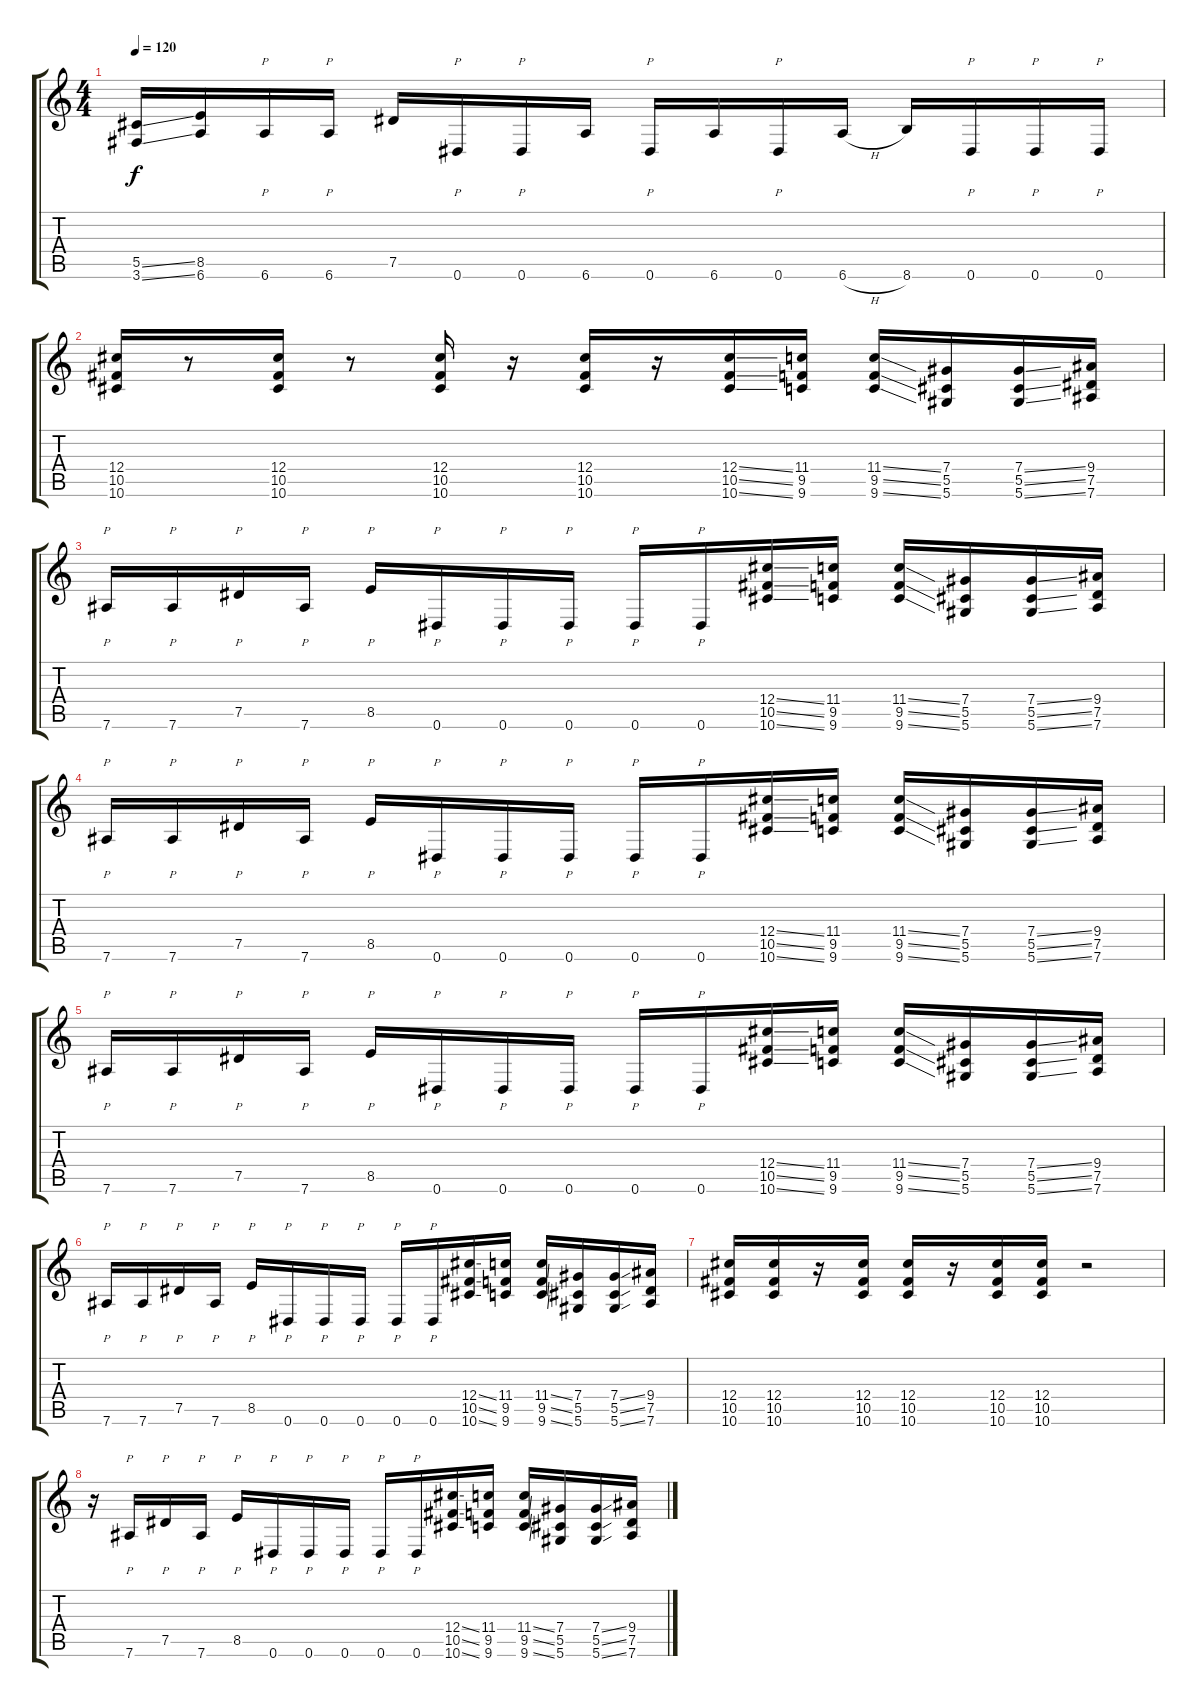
\track "" {instrument distortionguitar}
\staff {score tabs}
\tuning (Eb4 Bb3 Gb3 Db3 Ab2 Eb2) {hide}
\ts (4 4)
\tempo 120
\clef g2
\ks c
(5.5{ss} 3.6{ss}).16{dy f} (8.5 6.6).16 6.6.16{p} 6.6.16{p} 7.5.16 0.6.16{p} 0.6.16{p} 6.6.16 0.6.16{p} 6.6.16 0.6.16{p} 6.6{h}.16 8.6.16 0.6.16{p} 0.6.16{p} 0.6.16{p} |
(12.4 10.5 10.6).16 r.8 (12.4 10.5 10.6).16 r.8 (12.4 10.5 10.6).16 r.16 (12.4 10.5 10.6).16 r.16 (12.4{ss} 10.5{ss} 10.6{ss}).16 (11.4 9.5 9.6).16 (11.4{ss} 9.5{ss} 9.6{ss}).16 (7.4 5.5 5.6).16 (7.4{ss} 5.5{ss} 5.6{ss}).16 (9.4 7.5 7.6).16 |
7.6.16{p} 7.6.16{p} 7.5.16{p} 7.6.16{p} 8.5.16{p} 0.6.16{p} 0.6.16{p} 0.6.16{p} 0.6.16{p} 0.6.16{p} (12.4{ss} 10.5{ss} 10.6{ss}).16 (11.4 9.5 9.6).16 (11.4{ss} 9.5{ss} 9.6{ss}).16 (7.4 5.5 5.6).16 (7.4{ss} 5.5{ss} 5.6{ss}).16 (9.4 7.5 7.6).16 |
7.6.16{p} 7.6.16{p} 7.5.16{p} 7.6.16{p} 8.5.16{p} 0.6.16{p} 0.6.16{p} 0.6.16{p} 0.6.16{p} 0.6.16{p} (12.4{ss} 10.5{ss} 10.6{ss}).16 (11.4 9.5 9.6).16 (11.4{ss} 9.5{ss} 9.6{ss}).16 (7.4 5.5 5.6).16 (7.4{ss} 5.5{ss} 5.6{ss}).16 (9.4 7.5 7.6).16 |
7.6.16{p} 7.6.16{p} 7.5.16{p} 7.6.16{p} 8.5.16{p} 0.6.16{p} 0.6.16{p} 0.6.16{p} 0.6.16{p} 0.6.16{p} (12.4{ss} 10.5{ss} 10.6{ss}).16 (11.4 9.5 9.6).16 (11.4{ss} 9.5{ss} 9.6{ss}).16 (7.4 5.5 5.6).16 (7.4{ss} 5.5{ss} 5.6{ss}).16 (9.4 7.5 7.6).16 |
7.6.16{p} 7.6.16{p} 7.5.16{p} 7.6.16{p} 8.5.16{p} 0.6.16{p} 0.6.16{p} 0.6.16{p} 0.6.16{p} 0.6.16{p} (12.4{ss} 10.5{ss} 10.6{ss}).16 (11.4 9.5 9.6).16 (11.4{ss} 9.5{ss} 9.6{ss}).16 (7.4 5.5 5.6).16 (7.4{ss} 5.5{ss} 5.6{ss}).16 (9.4 7.5 7.6).16 |
(12.4 10.5 10.6).16 (12.4 10.5 10.6).16 r.16 (12.4 10.5 10.6).16 (12.4 10.5 10.6).16 r.16 (12.4 10.5 10.6).16 (12.4 10.5 10.6).16 r.2 |
r.16 7.6.16{p} 7.5.16{p} 7.6.16{p} 8.5.16{p} 0.6.16{p} 0.6.16{p} 0.6.16{p} 0.6.16{p} 0.6.16{p} (12.4{ss} 10.5{ss} 10.6{ss}).16 (11.4 9.5 9.6).16 (11.4{ss} 9.5{ss} 9.6{ss}).16 (7.4 5.5 5.6).16 (7.4{ss} 5.5{ss} 5.6{ss}).16 (9.4 7.5 7.6).16
